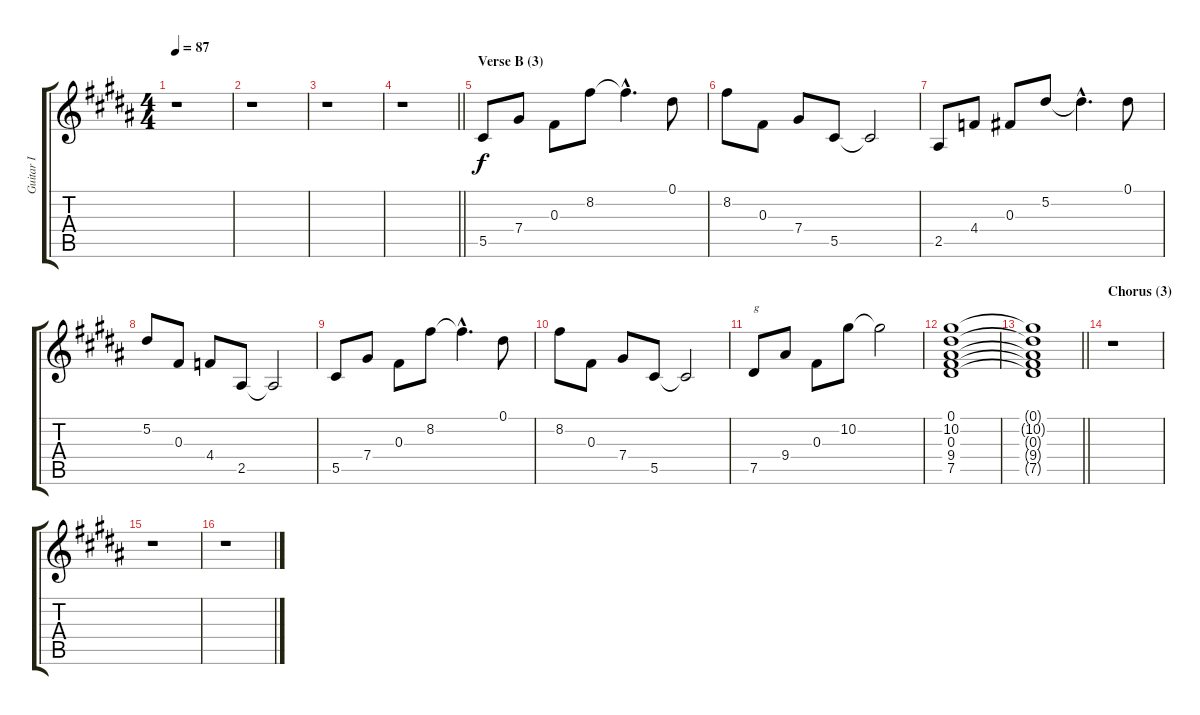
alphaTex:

\track ("Guitar I" "Guitar I") {instrument distortionguitar}
\staff {score tabs}
\tuning (Eb4 Bb3 Gb3 Db3 Ab2 Eb2) {hide}
\ts (4 4)
\tempo 87
\clef g2
\ks b
r.1{dy f} |
r.1 |
r.1 |
\barLineRight lightlight
r.1 |
\section ("" "Verse B (3)")
5.5.8 7.4.8 0.3.8 8.2.8 8.2{hac t}.4{d} 0.1.8 |
8.2.8 0.3.8 7.4.8 5.5.8 5.5{t}.2 |
2.5.8 4.4.8 0.3.8 5.2.8 5.2{hac t}.4{d} 0.1.8 |
5.2.8 0.3.8 4.4.8 2.5.8 2.5{t}.2 |
5.5.8 7.4.8 0.3.8 8.2.8 8.2{hac t}.4{d} 0.1.8 |
8.2.8 0.3.8 7.4.8 5.5.8 5.5{t}.2 |
7.5.8{txt "g"} 9.4.8 0.3.8 10.2.8 10.2{t}.2 |
(0.1 10.2 0.3 9.4 7.5).1 |
\barLineRight lightlight
(0.1{t} 10.2{t} 0.3{t} 9.4{t} 7.5{t}).1 |
\section ("" "Chorus (3)")
r.1 |
r.1 |
r.1
